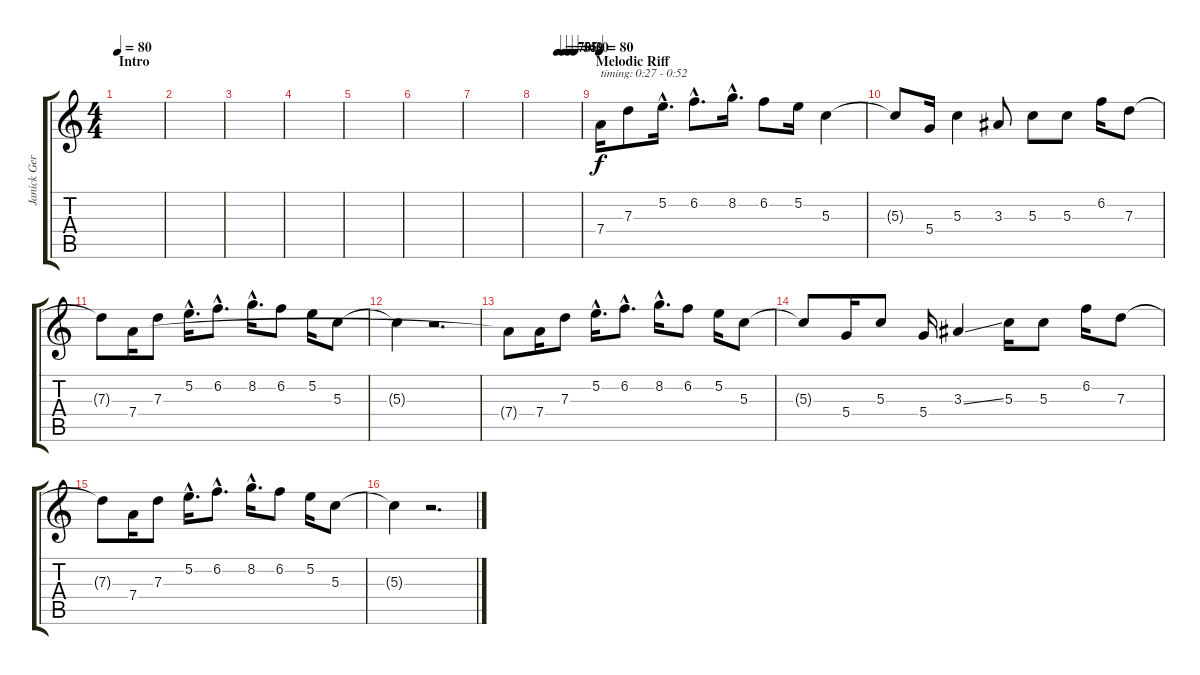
\track ("Janick Gers Clean" "Janick Ger") {instrument electricguitarclean}
\staff {score tabs}
\tuning (E4 B3 G3 D3 A2 E2) {hide}
\ts (4 4)
\section ("" "Intro")
\tempo 80
\clef g2
\ks c
|
|
|
|
|
|
|
\tempo (70 0.5)
\tempo (55 0.625)
\tempo (40 0.75)
\tempo (30 0.875)
|
\section ("" "Melodic Riff")
\tempo 80
7.4.16{txt "timing: 0:27 - 0:52"} 7.3.8 5.2{hac}.16{d} 6.2{hac}.8{d} 8.2{hac}.16{d} 6.2.8 5.2.16 5.3.4 |
5.3{t}.8 5.4.16 5.3.4 3.3.8 5.3.8 5.3.8 6.2.16 7.3.8 |
7.3{t}.8 7.4.16 7.3.8 5.2{hac}.16{d} 6.2{hac}.8{d} 8.2{hac}.16{d} 6.2.8 5.2.16 5.3.8 |
5.3{t}.4 r.2{d} |
7.4{t}.8 7.4.16 7.3.8 5.2{hac}.16{d} 6.2{hac}.8{d} 8.2{hac}.16{d} 6.2.8 5.2.16 5.3.8 |
5.3{t}.8 5.4.16 5.3.8 5.4.16 3.3{ss}.4 5.3.16 5.3.8 6.2.16 7.3.8 |
7.3{t}.8 7.4.16 7.3.8 5.2{hac}.16{d} 6.2{hac}.8{d} 8.2{hac}.16{d} 6.2.8 5.2.16 5.3.8 |
5.3{t}.4 r.2{d}
